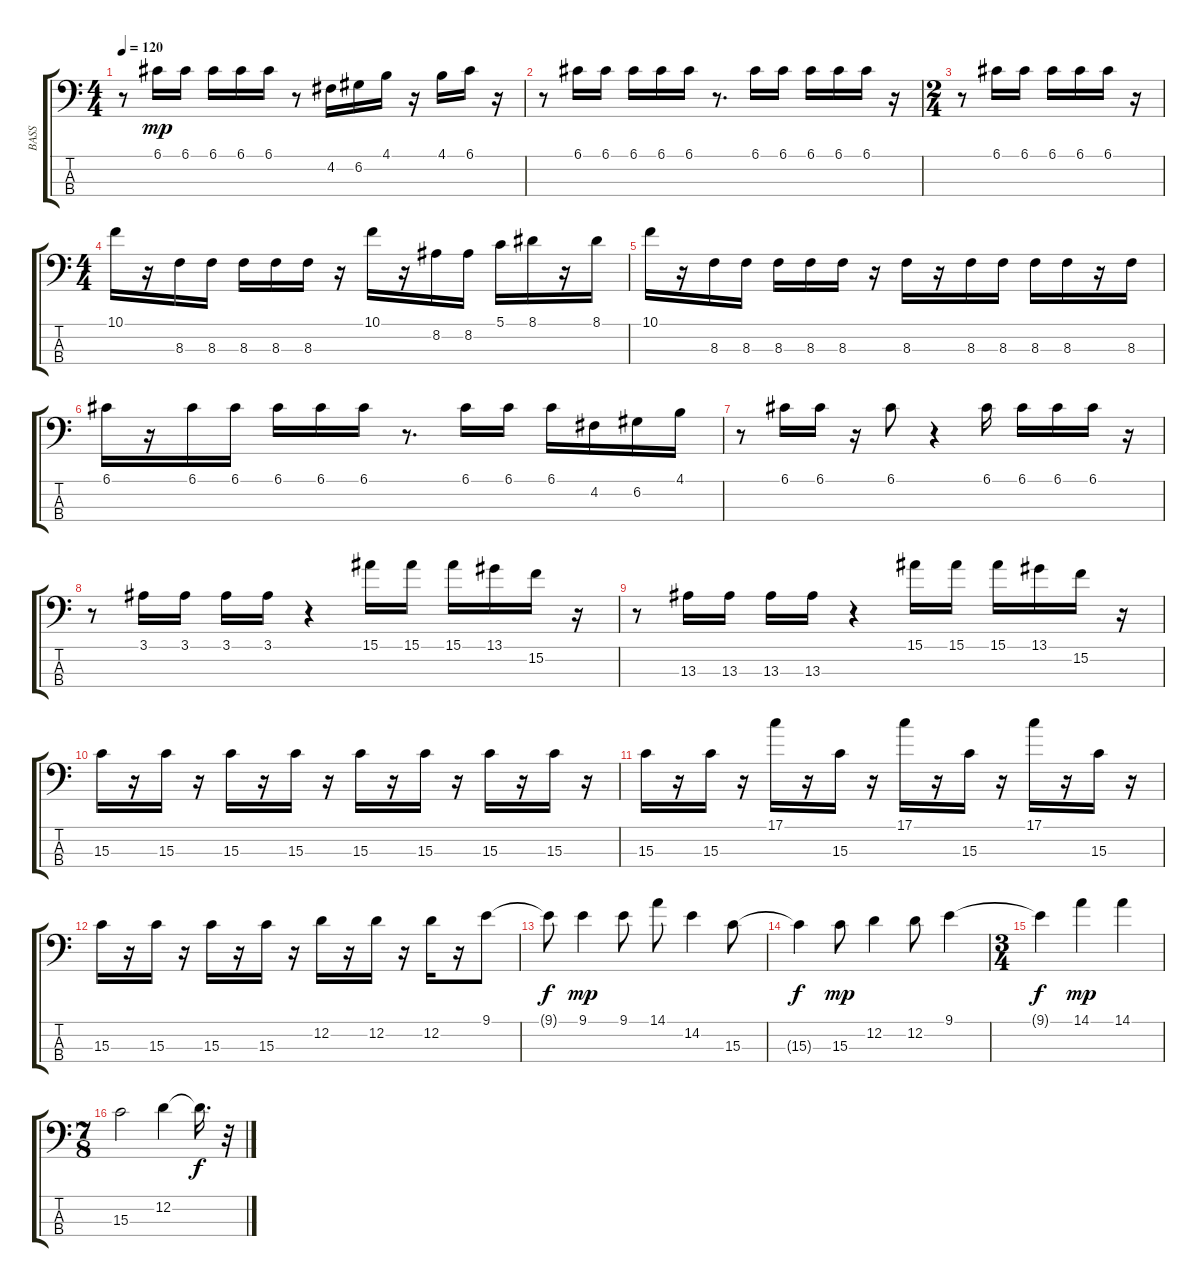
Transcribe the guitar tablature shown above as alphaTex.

\track ("BASS             " "BASS      ") {instrument fretlessbass}
\staff {score tabs}
\tuning (G2 D2 A1 E1) {hide}
\ts (4 4)
\tempo 120
\clef f4
\ks c
r.8{dy mp} 6.1.16 6.1.16 6.1.16 6.1.16 6.1.16 r.8 4.2.16 6.2.16 4.1.16 r.16 4.1.16 6.1.16 r.16 |
r.8 6.1.16 6.1.16 6.1.16 6.1.16 6.1.16 r.8{d} 6.1.16 6.1.16 6.1.16 6.1.16 6.1.16 r.16 |
\ts (2 4)
r.8 6.1.16 6.1.16 6.1.16 6.1.16 6.1.16 r.16 |
\ts (4 4)
10.1.16 r.16 8.3.16 8.3.16 8.3.16 8.3.16 8.3.16 r.16 10.1.16 r.16 8.2.16 8.2.16 5.1.16 8.1.16 r.16 8.1.16 |
10.1.16 r.16 8.3.16 8.3.16 8.3.16 8.3.16 8.3.16 r.16 8.3.16 r.16 8.3.16 8.3.16 8.3.16 8.3.16 r.16 8.3.16 |
6.1.16 r.16 6.1.16 6.1.16 6.1.16 6.1.16 6.1.16 r.8{d} 6.1.16 6.1.16 6.1.16 4.2.16 6.2.16 4.1.16 |
r.8 6.1.16 6.1.16 r.16 6.1.8 r.4 6.1.16 6.1.16 6.1.16 6.1.16 r.16 |
r.8 3.1.16 3.1.16 3.1.16 3.1.16 r.4 15.1.16 15.1.16 15.1.16 13.1.16 15.2.16 r.16 |
r.8 13.3.16 13.3.16 13.3.16 13.3.16 r.4 15.1.16 15.1.16 15.1.16 13.1.16 15.2.16 r.16 |
15.3.16 r.16 15.3.16 r.16 15.3.16 r.16 15.3.16 r.16 15.3.16 r.16 15.3.16 r.16 15.3.16 r.16 15.3.16 r.16 |
15.3.16 r.16 15.3.16 r.16 17.1.16 r.16 15.3.16 r.16 17.1.16 r.16 15.3.16 r.16 17.1.16 r.16 15.3.16 r.16 |
15.3.16{instrument synthbass1} r.16 15.3.16 r.16 15.3.16 r.16 15.3.16 r.16 12.2.16 r.16 12.2.16 r.16 12.2.16 r.16 9.1.8 |
9.1{t}.8{dy f} 9.1.4{dy mp} 9.1.8 14.1.8 14.2.4 15.3.8 |
15.3{t}.4{dy f} 15.3.8{dy mp} 12.2.4 12.2.8 9.1.4 |
\ts (3 4)
9.1{t}.4{dy f} 14.1.4{dy mp} 14.1.4 |
\ts (7 8)
15.3.2 12.2.4 12.2{t}.16{d dy f} r.32
